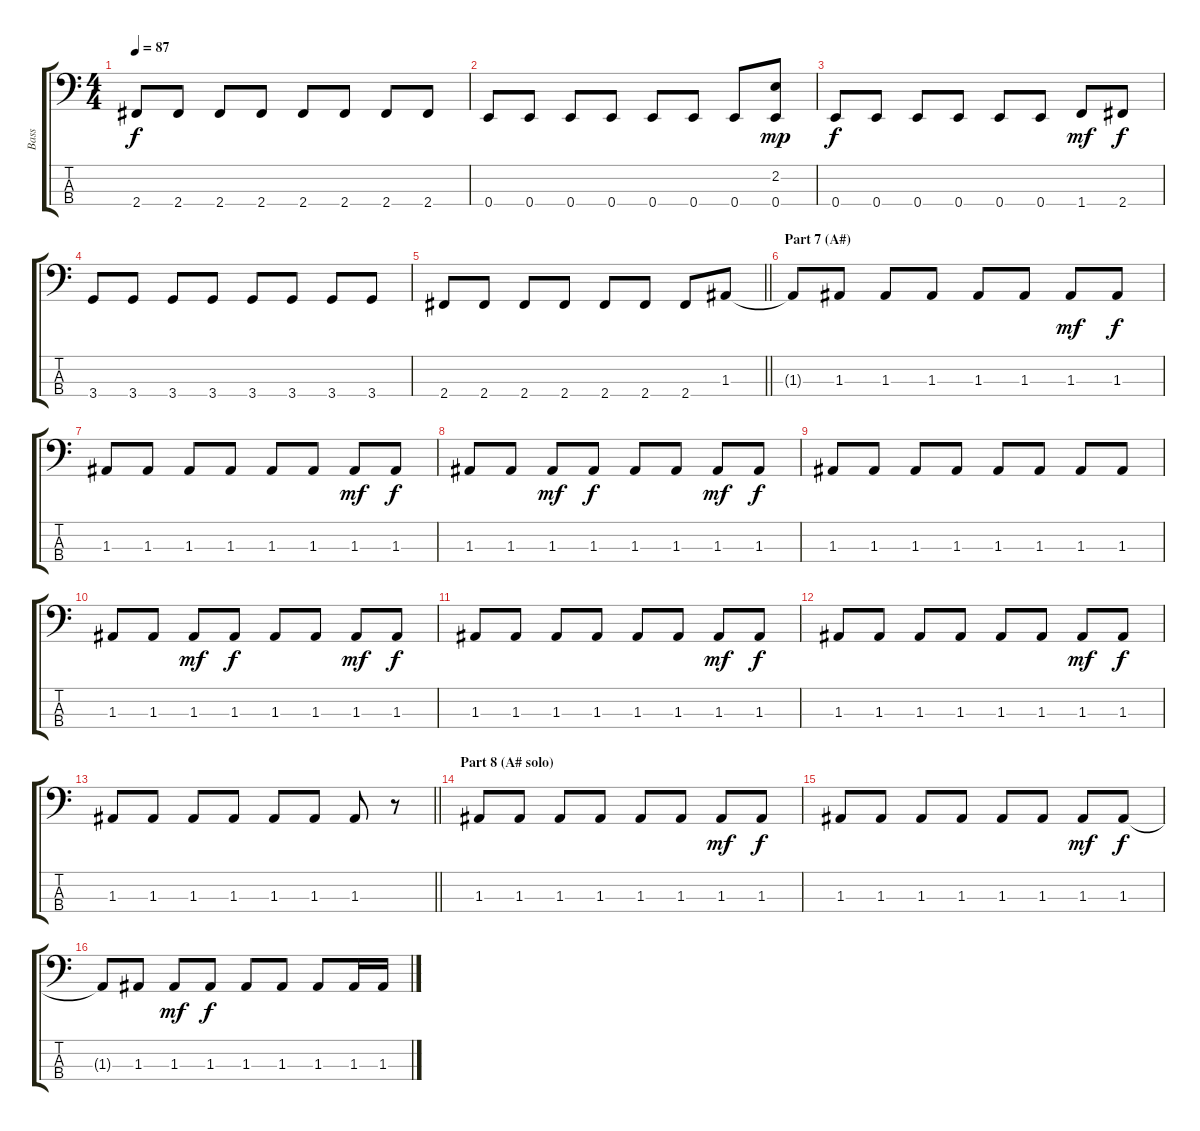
\track ("Bass" "Bass") {instrument electricbassfinger}
\staff {score tabs}
\tuning (G2 D2 A1 E1) {hide}
\ts (4 4)
\tempo 87
\clef f4
\ks c
2.4.8{dy f} 2.4.8 2.4.8 2.4.8 2.4.8 2.4.8 2.4.8 2.4.8 |
0.4.8 0.4.8 0.4.8 0.4.8 0.4.8 0.4.8 0.4.8 (2.2 0.4).8{dy mp} |
0.4.8{dy f} 0.4.8 0.4.8 0.4.8 0.4.8 0.4.8 1.4.8{dy mf} 2.4.8{dy f} |
3.4.8 3.4.8 3.4.8 3.4.8 3.4.8 3.4.8 3.4.8 3.4.8 |
\barLineRight lightlight
2.4.8 2.4.8 2.4.8 2.4.8 2.4.8 2.4.8 2.4.8 1.3.8 |
\section ("" "Part 7 (A#)")
1.3{t}.8 1.3.8 1.3.8 1.3.8 1.3.8 1.3.8 1.3.8{dy mf} 1.3.8{dy f} |
1.3.8 1.3.8 1.3.8 1.3.8 1.3.8 1.3.8 1.3.8{dy mf} 1.3.8{dy f} |
1.3.8 1.3.8 1.3.8{dy mf} 1.3.8{dy f} 1.3.8 1.3.8 1.3.8{dy mf} 1.3.8{dy f} |
1.3.8 1.3.8 1.3.8 1.3.8 1.3.8 1.3.8 1.3.8 1.3.8 |
1.3.8 1.3.8 1.3.8{dy mf} 1.3.8{dy f} 1.3.8 1.3.8 1.3.8{dy mf} 1.3.8{dy f} |
1.3.8 1.3.8 1.3.8 1.3.8 1.3.8 1.3.8 1.3.8{dy mf} 1.3.8{dy f} |
1.3.8 1.3.8 1.3.8 1.3.8 1.3.8 1.3.8 1.3.8{dy mf} 1.3.8{dy f} |
\barLineRight lightlight
1.3.8 1.3.8 1.3.8 1.3.8 1.3.8 1.3.8 1.3.8 r.8 |
\section ("" "Part 8 (A# solo)")
1.3.8 1.3.8 1.3.8 1.3.8 1.3.8 1.3.8 1.3.8{dy mf} 1.3.8{dy f} |
1.3.8 1.3.8 1.3.8 1.3.8 1.3.8 1.3.8 1.3.8{dy mf} 1.3.8{dy f} |
1.3{t}.8 1.3.8 1.3.8{dy mf} 1.3.8{dy f} 1.3.8 1.3.8 1.3.8 1.3.16 1.3.16
